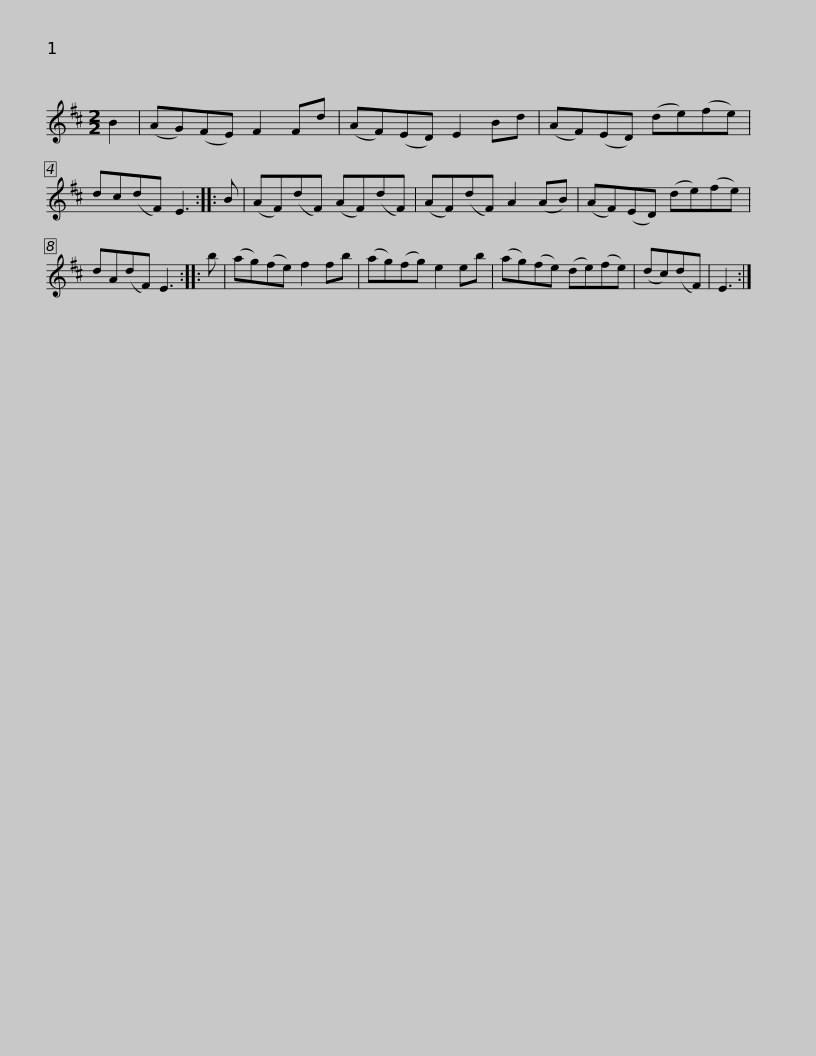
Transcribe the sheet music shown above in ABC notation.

X:1
L:1/8
M:2/2
I:linebreak $
K:D
V:1 treble
V:1
 B2 | (AG)(FE) F2 Fd | (AF)(ED) E2 Bd | (AF)(ED) (de)(fe) | dc(dF) E3 :: %5
 B | (AF)(dF) (AF)(dF) |$ (AF)(dF) A2 (AB) | (AF)(ED) (de)(fe) | dA(dF) E3 :: %10
 b | (ag)(fe) f2 fb | (ag)(fg) e2 eb |$ (ag)(fe) (de)(fe) | (dc)(dF) | %15
 E3 :| %16
